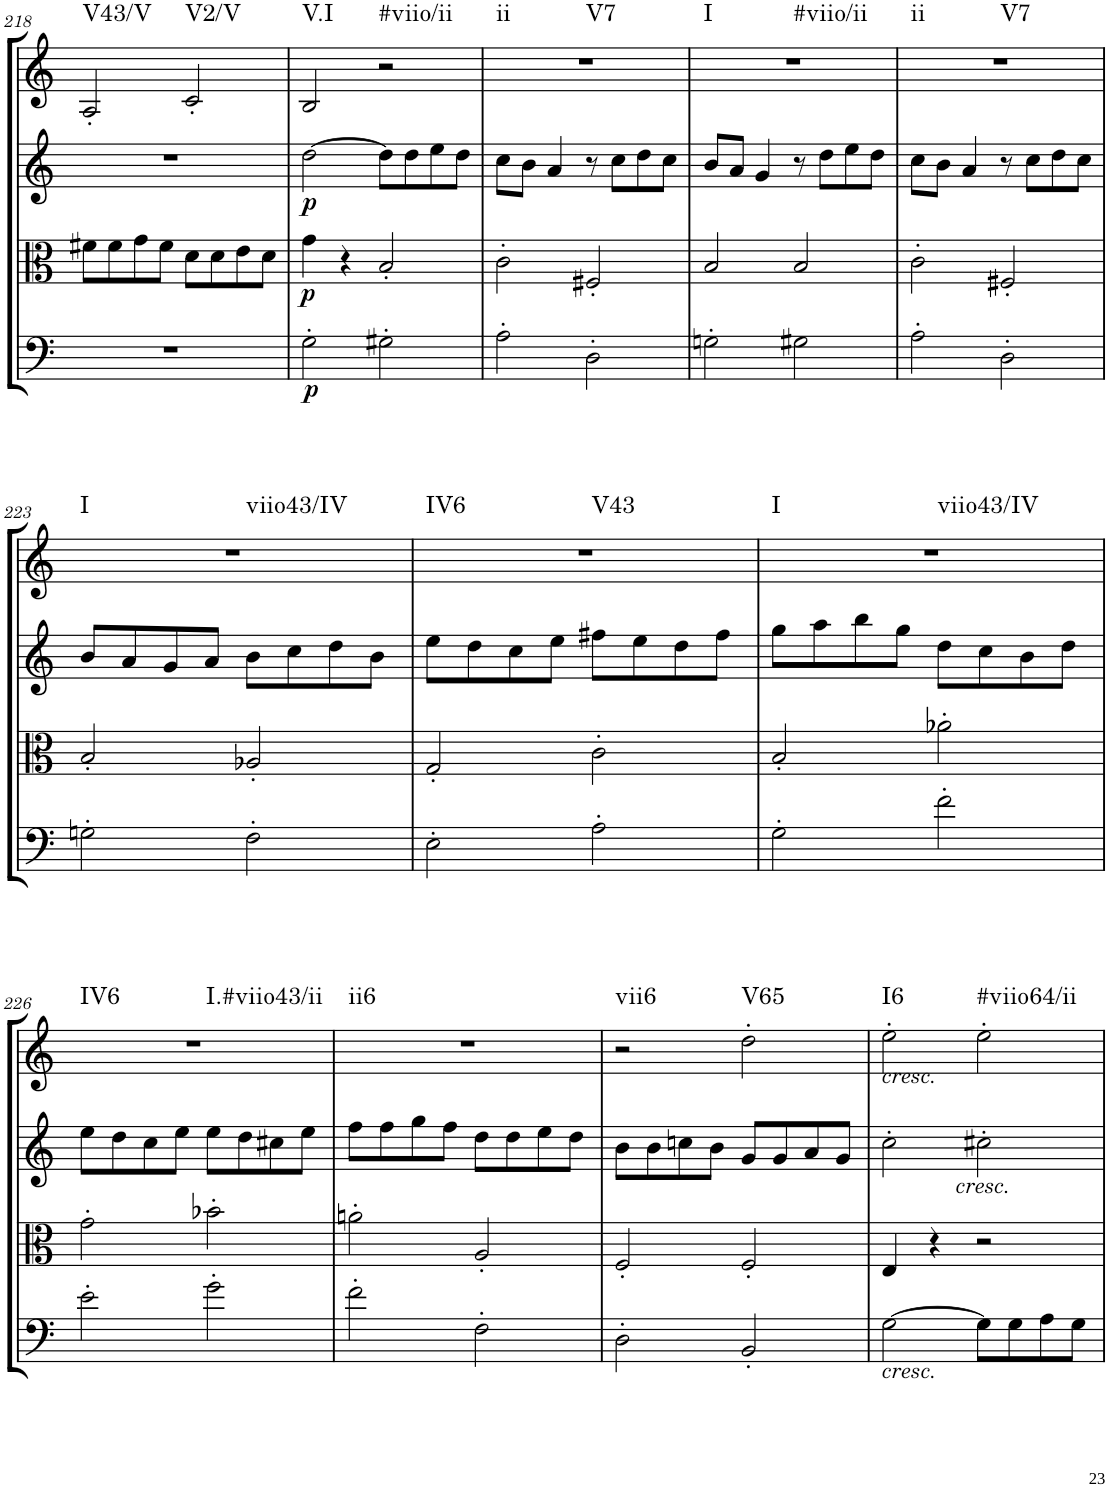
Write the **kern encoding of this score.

**kern	**dynam	**kern	**dynam	**kern	**dynam	**kern	**harte
*part4	*part4	*part3	*part3	*part2	*part2	*part1	*part1
*staff4	*staff4	*staff3	*staff3	*staff2	*staff2	*staff1	*
*I"Cello	*	*I"Viola	*	*I"2nd Violin	*	*I"1st Violin	*
!!LO:PB:g=z
*clefF4	*	*clefC3	*	*clefG2	*	*clefG2	*
*k[]	*	*k[]	*	*k[]	*	*k[]	*
*M2/2	*	*M2/2	*	*M2/2	*	*M2/2	*
*met(c|)	*	*met(c|)	*	*met(c|)	*	*met(c|)	*
=218	=218	=218	=218	=218	=218	=218	=218
!	!	!	!	!	!	!	!LO:H:kt=V43/V
1r	.	8f#X\L	.	1r	.	2A'/	N
.	.	8f#\	.	.	.	.	.
.	.	8g\	.	.	.	.	.
.	.	8f#\J	.	.	.	.	.
!	!	!	!	!	!	!	!LO:H:kt=V2/V
.	.	8d\L	.	.	.	2c'/	N
.	.	8d\	.	.	.	.	.
.	.	8e\	.	.	.	.	.
.	.	8d\J	.	.	.	.	.
=219	=219	=219	=219	=219	=219	=219	=219
!	!LO:DY:b	!	!LO:DY:b	!	!LO:DY:b	!	!LO:H:kt=V.I
2G'\	p	4g\	p	[2dd\	p	2B/	N
.	.	4r	.	.	.	.	.
!	!	!	!	!	!	!	!LO:H:kt=#viio/ii
2G#X'\	.	2B'/	.	8dd\L]	.	2r	N
.	.	.	.	8dd\	.	.	.
.	.	.	.	8ee\	.	.	.
.	.	.	.	8dd\J	.	.	.
=220	=220	=220	=220	=220	=220	=220	=220
!	!	!	!	!	!	!	!LO:H:n=1:kt=ii
!	!	!	!	!	!	!	!LO:H:n=2:kt=V7
2A'\	.	2c'\	.	8cc\L	.	1r	N N
.	.	.	.	8b\J	.	.	.
.	.	.	.	4a/	.	.	.
2D'\	.	2F#X'/	.	8r	.	.	.
.	.	.	.	8cc\L	.	.	.
.	.	.	.	8dd\	.	.	.
.	.	.	.	8cc\J	.	.	.
=221	=221	=221	=221	=221	=221	=221	=221
!	!	!	!	!	!	!	!LO:H:n=1:kt=I
!	!	!	!	!	!	!	!LO:H:n=2:kt=#viio/ii
2Gn'\	.	2B/	.	8b/L	.	1r	N N
.	.	.	.	8a/J	.	.	.
.	.	.	.	4g/	.	.	.
2G#X\	.	2B/	.	8r	.	.	.
.	.	.	.	8dd\L	.	.	.
.	.	.	.	8ee\	.	.	.
.	.	.	.	8dd\J	.	.	.
=222	=222	=222	=222	=222	=222	=222	=222
!	!	!	!	!	!	!	!LO:H:n=1:kt=ii
!	!	!	!	!	!	!	!LO:H:n=2:kt=V7
2A'\	.	2c'\	.	8cc\L	.	1r	N N
.	.	.	.	8b\J	.	.	.
.	.	.	.	4a/	.	.	.
2D'\	.	2F#X'/	.	8r	.	.	.
.	.	.	.	8cc\L	.	.	.
.	.	.	.	8dd\	.	.	.
.	.	.	.	8cc\J	.	.	.
!!LO:LB:g=z
=223	=223	=223	=223	=223	=223	=223	=223
!	!	!	!	!	!	!	!LO:H:n=1:kt=I
!	!	!	!	!	!	!	!LO:H:n=2:kt=viio43/IV
2Gn'\	.	2B'/	.	8b/L	.	1r	N N
.	.	.	.	8a/	.	.	.
.	.	.	.	8g/	.	.	.
.	.	.	.	8a/J	.	.	.
2F'\	.	2A-X'/	.	8b\L	.	.	.
.	.	.	.	8cc\	.	.	.
.	.	.	.	8dd\	.	.	.
.	.	.	.	8b\J	.	.	.
=224	=224	=224	=224	=224	=224	=224	=224
!	!	!	!	!	!	!	!LO:H:n=1:kt=IV6
!	!	!	!	!	!	!	!LO:H:n=2:kt=V43
2E'\	.	2G'/	.	8ee\L	.	1r	N N
.	.	.	.	8dd\	.	.	.
.	.	.	.	8cc\	.	.	.
.	.	.	.	8ee\J	.	.	.
2A'\	.	2c'\	.	8ff#X\L	.	.	.
.	.	.	.	8ee\	.	.	.
.	.	.	.	8dd\	.	.	.
.	.	.	.	8ff#\J	.	.	.
=225	=225	=225	=225	=225	=225	=225	=225
!	!	!	!	!	!	!	!LO:H:n=1:kt=I
!	!	!	!	!	!	!	!LO:H:n=2:kt=viio43/IV
2G'\	.	2B'/	.	8gg\L	.	1r	N N
.	.	.	.	8aa\	.	.	.
.	.	.	.	8bb\	.	.	.
.	.	.	.	8gg\J	.	.	.
2f'\	.	2a-X'\	.	8dd\L	.	.	.
.	.	.	.	8cc\	.	.	.
.	.	.	.	8b\	.	.	.
.	.	.	.	8dd\J	.	.	.
!!LO:LB:g=z
=226	=226	=226	=226	=226	=226	=226	=226
!	!	!	!	!	!	!	!LO:H:n=1:kt=IV6
!	!	!	!	!	!	!	!LO:H:n=2:kt=I.#viio43/ii
2e'\	.	2g'\	.	8ee\L	.	1r	N N
.	.	.	.	8dd\	.	.	.
.	.	.	.	8cc\	.	.	.
.	.	.	.	8ee\J	.	.	.
2g'\	.	2b-X'\	.	8ee\L	.	.	.
.	.	.	.	8dd\	.	.	.
.	.	.	.	8cc#X\	.	.	.
.	.	.	.	8ee\J	.	.	.
=227	=227	=227	=227	=227	=227	=227	=227
!	!	!	!	!	!	!	!LO:H:kt=ii6
2f'\	.	2an'\	.	8ff\L	.	1r	N
.	.	.	.	8ff\	.	.	.
.	.	.	.	8gg\	.	.	.
.	.	.	.	8ff\J	.	.	.
2F'\	.	2A'/	.	8dd\L	.	.	.
.	.	.	.	8dd\	.	.	.
.	.	.	.	8ee\	.	.	.
.	.	.	.	8dd\J	.	.	.
=228	=228	=228	=228	=228	=228	=228	=228
!	!	!	!	!	!	!	!LO:H:kt=vii6
2D'\	.	2F'/	.	8b\L	.	2r	N
.	.	.	.	8b\	.	.	.
.	.	.	.	8ccn\	.	.	.
.	.	.	.	8b\J	.	.	.
!	!	!	!	!	!	!	!LO:H:kt=V65
2BB'/	.	2F'/	.	8g/L	.	2dd'\	N
.	.	.	.	8g/	.	.	.
.	.	.	.	8a/	.	.	.
.	.	.	.	8g/J	.	.	.
=229	=229	=229	=229	=229	=229	=229	=229
!	!	!	!	!	!	!LO:TX:a:i:t=cresc.	!
!LO:TX:b:i:t=cresc.	!	!	!	!	!	!	!LO:H:kt=I6
[2G\	.	4E/	.	2cc'\	.	2ee'\	N
.	.	4r	.	.	.	.	.
!	!	!	!	!	!	!	!LO:H:kt=#viio64/ii
8G\L]	.	2r	.	2cc#X'\	.	2ee'\	N
8G\	.	.	.	.	.	.	.
8A\	.	.	.	.	.	.	.
8G\J	.	.	.	.	.	.	.
!	!	!	!	!LO:TX:b:i:t=cresc.	!	!	!
=	=	=	=	=	=	=	=
*-	*-	*-	*-	*-	*-	*-	*-
